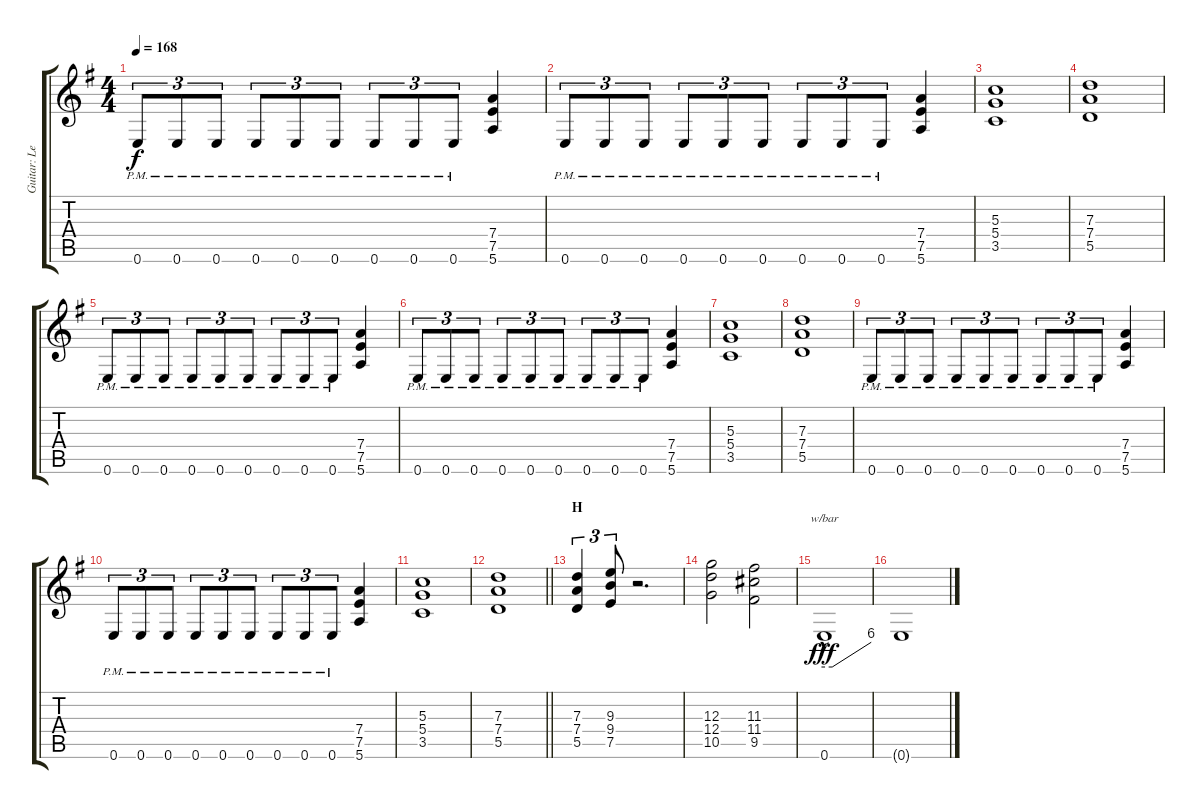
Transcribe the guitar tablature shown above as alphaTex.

\track ("Guitar: Lead" "Guitar: Le") {instrument overdrivenguitar}
\staff {score tabs}
\tuning (E4 B3 G3 D3 A2 E2) {hide}
\ts (4 4)
\tempo 168
\clef g2
\ks g
0.6{pm}.8{tu (3 2) dy f} 0.6{pm}.8{tu (3 2)} 0.6{pm}.8{tu (3 2)} 0.6{pm}.8{tu (3 2)} 0.6{pm}.8{tu (3 2)} 0.6{pm}.8{tu (3 2)} 0.6{pm}.8{tu (3 2)} 0.6{pm}.8{tu (3 2)} 0.6{pm}.8{tu (3 2)} (7.4 7.5 5.6).4 |
0.6{pm}.8{tu (3 2)} 0.6{pm}.8{tu (3 2)} 0.6{pm}.8{tu (3 2)} 0.6{pm}.8{tu (3 2)} 0.6{pm}.8{tu (3 2)} 0.6{pm}.8{tu (3 2)} 0.6{pm}.8{tu (3 2)} 0.6{pm}.8{tu (3 2)} 0.6{pm}.8{tu (3 2)} (7.4 7.5 5.6).4 |
(5.3 5.4 3.5).1 |
(7.3 7.4 5.5).1 |
0.6{pm}.8{tu (3 2)} 0.6{pm}.8{tu (3 2)} 0.6{pm}.8{tu (3 2)} 0.6{pm}.8{tu (3 2)} 0.6{pm}.8{tu (3 2)} 0.6{pm}.8{tu (3 2)} 0.6{pm}.8{tu (3 2)} 0.6{pm}.8{tu (3 2)} 0.6{pm}.8{tu (3 2)} (7.4 7.5 5.6).4 |
0.6{pm}.8{tu (3 2)} 0.6{pm}.8{tu (3 2)} 0.6{pm}.8{tu (3 2)} 0.6{pm}.8{tu (3 2)} 0.6{pm}.8{tu (3 2)} 0.6{pm}.8{tu (3 2)} 0.6{pm}.8{tu (3 2)} 0.6{pm}.8{tu (3 2)} 0.6{pm}.8{tu (3 2)} (7.4 7.5 5.6).4 |
(5.3 5.4 3.5).1 |
(7.3 7.4 5.5).1 |
0.6{pm}.8{tu (3 2)} 0.6{pm}.8{tu (3 2)} 0.6{pm}.8{tu (3 2)} 0.6{pm}.8{tu (3 2)} 0.6{pm}.8{tu (3 2)} 0.6{pm}.8{tu (3 2)} 0.6{pm}.8{tu (3 2)} 0.6{pm}.8{tu (3 2)} 0.6{pm}.8{tu (3 2)} (7.4 7.5 5.6).4 |
0.6{pm}.8{tu (3 2)} 0.6{pm}.8{tu (3 2)} 0.6{pm}.8{tu (3 2)} 0.6{pm}.8{tu (3 2)} 0.6{pm}.8{tu (3 2)} 0.6{pm}.8{tu (3 2)} 0.6{pm}.8{tu (3 2)} 0.6{pm}.8{tu (3 2)} 0.6{pm}.8{tu (3 2)} (7.4 7.5 5.6).4 |
(5.3 5.4 3.5).1 |
\barLineRight lightlight
(7.3 7.4 5.5).1 |
\section ("" "H")
(7.3 7.4 5.5).4{tu (3 2)} (9.3 9.4 7.5).8{tu (3 2)} r.2{d} |
(12.3 12.4 10.5).2 (11.3 11.4 9.5).2 |
0.6{hac}.1{tbe (custom default 0 0 10 0 60 24) dy fff} |
0.6{t}.1
